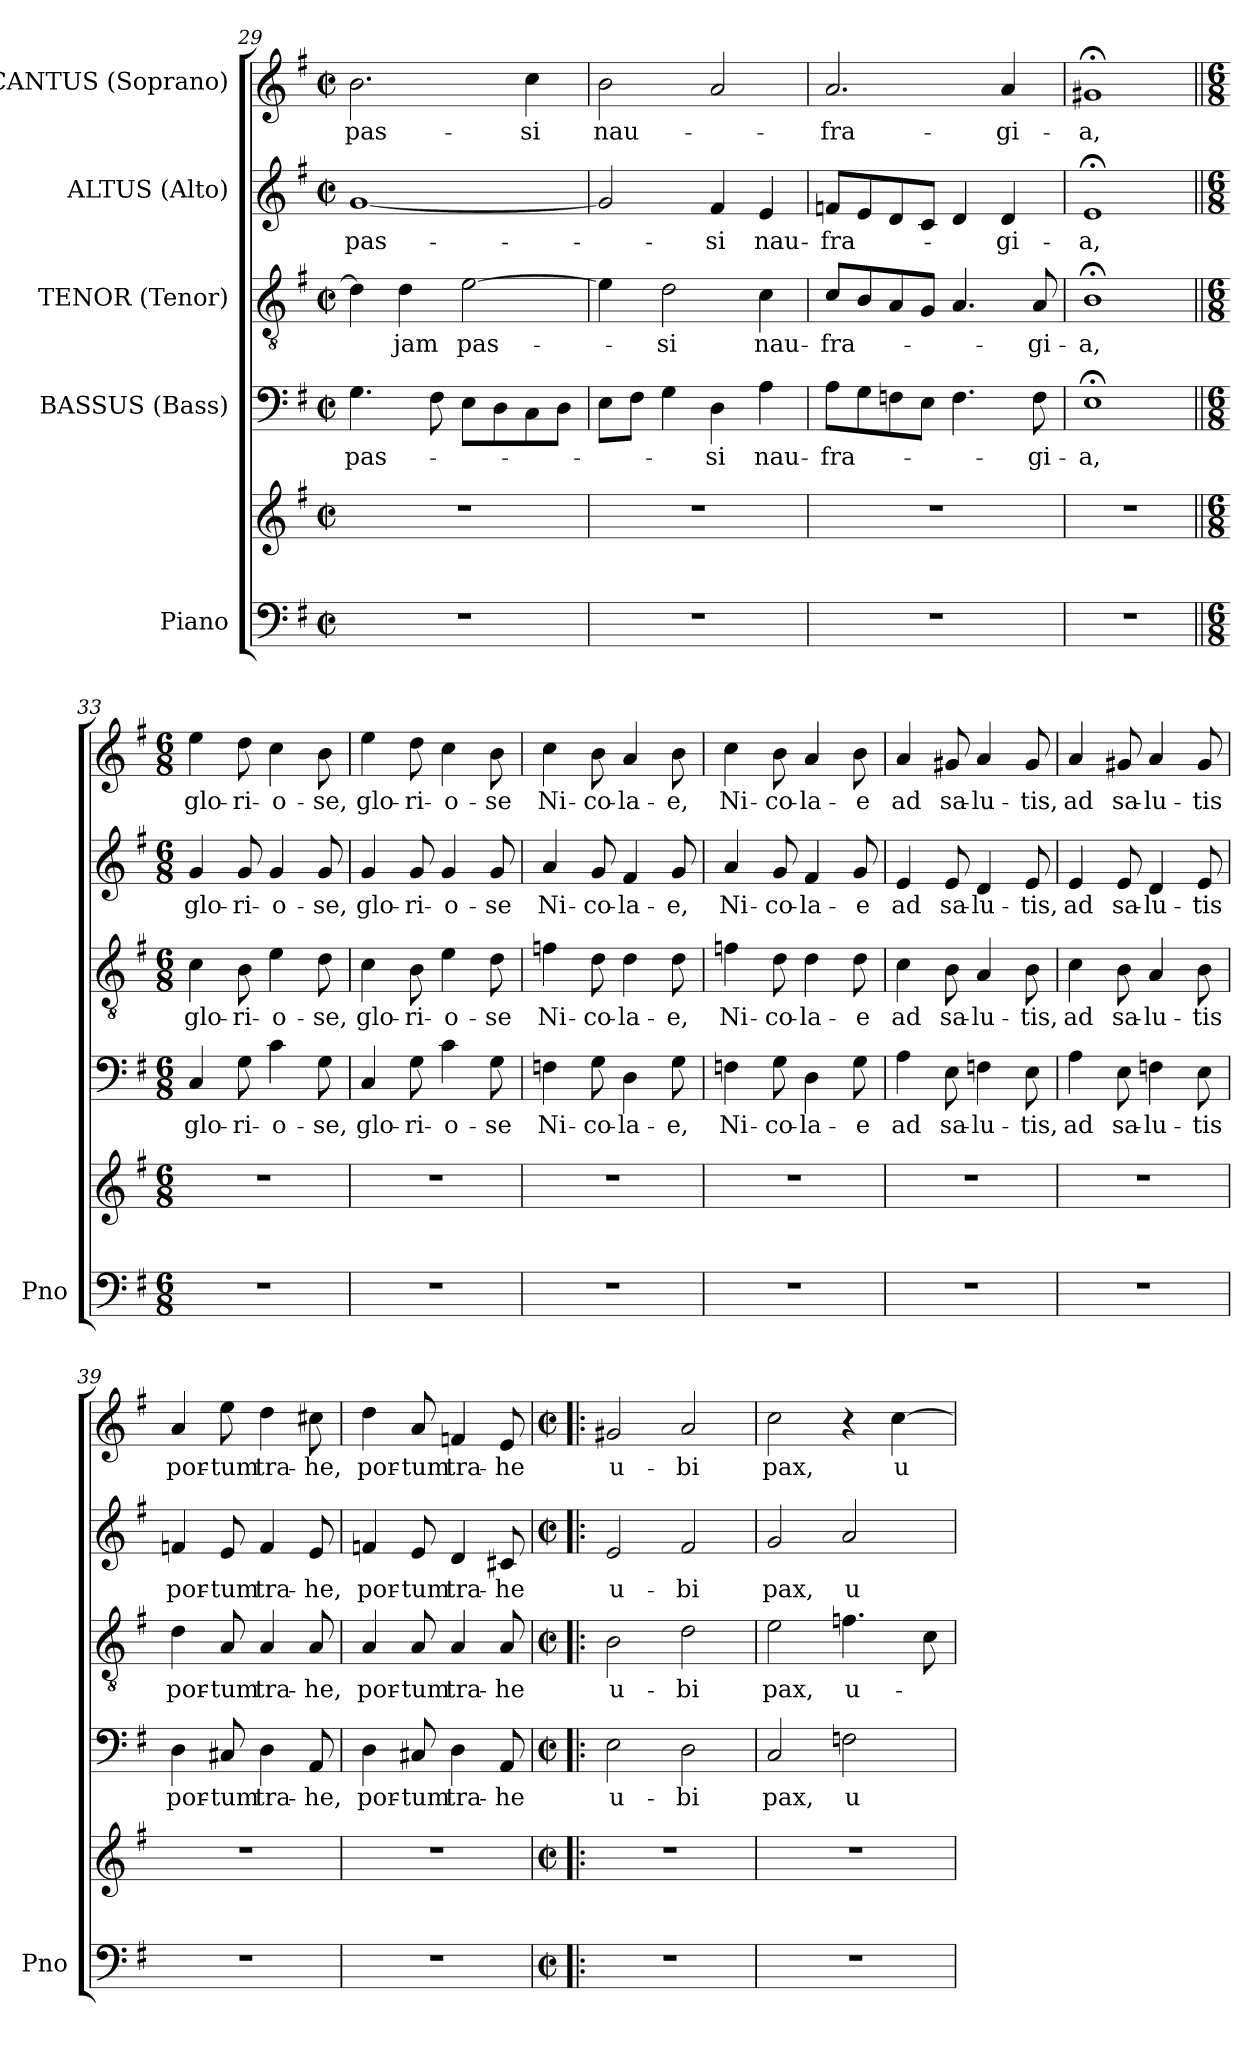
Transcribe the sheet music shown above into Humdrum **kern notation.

**kern	**kern	**kern	**text	**kern	**text	**kern	**text	**kern	**text
*part5	*part5	*part4	*part4	*part3	*part3	*part2	*part2	*part1	*part1
*staff6	*staff5	*staff4	*staff4	*staff3	*staff3	*staff2	*staff2	*staff1	*staff1
*I"Piano	*	*I"BASSUS (Bass)	*	*I"TENOR (Tenor)	*	*I"ALTUS (Alto)	*	*I"CANTUS (Soprano)	*
*I'Pno	*	*	*	*	*	*	*	*	*
*clefF4	*clefG2	*clefF4	*	*clefGv2	*	*clefG2	*	*clefG2	*
*k[f#]	*k[f#]	*k[f#]	*	*k[f#]	*	*k[f#]	*	*k[f#]	*
*G:	*G:	*G:	*	*G:	*	*G:	*	*G:	*
*M2/2	*M2/2	*M2/2	*	*M2/2	*	*M2/2	*	*M2/2	*
*met(c|)	*met(c|)	*met(c|)	*	*met(c|)	*	*met(c|)	*	*met(c|)	*
=29	=29	=29	=29	=29	=29	=29	=29	=29	=29
1r	1r	4.G\	pas-	4d\]	.	[1g	pas-	2.b\	pas-
.	.	.	.	4d\	jam	.	.	.	.
.	.	8F#\	.	.	.	.	.	.	.
.	.	8E\L	.	[2e\	pas-	.	.	.	.
.	.	8D\	.	.	.	.	.	.	.
.	.	8C\	.	.	.	.	.	4cc\	-si
.	.	8D\J	.	.	.	.	.	.	.
=30	=30	=30	=30	=30	=30	=30	=30	=30	=30
1r	1r	8E\L	.	4e\]	.	2g/]	.	2b\	nau-
.	.	8F#\J	.	.	.	.	.	.	.
.	.	4G\	.	2d\	-si	.	.	.	.
.	.	4D\	-si	.	.	4f#/	-si	2a/	.
.	.	4A\	nau-	4c\	nau-	4e/	nau-	.	.
!!LO:PB:g=z
=31	=31	=31	=31	=31	=31	=31	=31	=31	=31
1r	1r	8A\L	-­fra-	8c/L	-­fra-	8fn/L	-­fra-	2.a/	-­fra-
.	.	8G\	.	8B/	.	8e/	.	.	.
.	.	8Fn\	.	8A/	.	8d/	.	.	.
.	.	8E\J	.	8G/J	.	8c/J	.	.	.
.	.	4.F\	.	4.A/	.	4d/	.	.	.
.	.	.	.	.	.	4d/	-gi-	4a/	-gi-
.	.	8F\	-gi-	8A/	-gi-	.	.	.	.
=32	=32	=32	=32	=32	=32	=32	=32	=32	=32
1r	1r	1E;<	-a,	1B;<	-a,	1e;<	-a,	1g#X;<	-a,
=33||	=33||	=33||	=33||	=33||	=33||	=33||	=33||	=33||	=33||
*M6/8	*M6/8	*M6/8	*	*M6/8	*	*M6/8	*	*M6/8	*
2.r	2.r	4C/	glo-	4c\	glo-	4g/	glo-	4ee\	glo-
.	.	8G\	-ri-	8B\	-ri-	8g/	-ri-	8dd\	-ri-
.	.	4c\	-o-	4e\	-o-	4g/	-o-	4cc\	-o-
.	.	8G\	-se,	8d\	-se,	8g/	-se,	8b\	-se,
=34	=34	=34	=34	=34	=34	=34	=34	=34	=34
2.r	2.r	4C/	glo-	4c\	glo-	4g/	glo-	4ee\	glo-
.	.	8G\	-ri-	8B\	-ri-	8g/	-ri-	8dd\	-ri-
.	.	4c\	-o-	4e\	-o-	4g/	-o-	4cc\	-o-
.	.	8G\	-se	8d\	-se	8g/	-se	8b\	-se
=35	=35	=35	=35	=35	=35	=35	=35	=35	=35
2.r	2.r	4Fn\	Ni-	4fn\	Ni-	4a/	Ni-	4cc\	Ni-
.	.	8G\	-co-	8d\	-co-	8g/	-co-	8b\	-co-
.	.	4D\	-la-	4d\	-la-	4f#/	-la-	4a/	-la-
.	.	8G\	-e,	8d\	-e,	8g/	-e,	8b\	-e,
!!LO:LB:g=z
=36	=36	=36	=36	=36	=36	=36	=36	=36	=36
2.r	2.r	4Fn\	Ni-	4fn\	Ni-	4a/	Ni-	4cc\	Ni-
.	.	8G\	-co-	8d\	-co-	8g/	-co-	8b\	-co-
.	.	4D\	-la-	4d\	-la-	4f#/	-la-	4a/	-la-
.	.	8G\	-e	8d\	-e	8g/	-e	8b\	-e
=37	=37	=37	=37	=37	=37	=37	=37	=37	=37
2.r	2.r	4A\	ad	4c\	ad	4e/	ad	4a/	ad
.	.	8E\	sa-	8B\	sa-	8e/	sa-	8g#X/	sa-
.	.	4Fn\	-lu-	4A/	-lu-	4d/	-lu-	4a/	-lu-
.	.	8E\	-tis,	8B\	-tis,	8e/	-tis,	8g#/	-tis,
=38	=38	=38	=38	=38	=38	=38	=38	=38	=38
2.r	2.r	4A\	ad	4c\	ad	4e/	ad	4a/	ad
.	.	8E\	sa-	8B\	sa-	8e/	sa-	8g#X/	sa-
.	.	4Fn\	-lu-	4A/	-lu-	4d/	-lu-	4a/	-lu-
.	.	8E\	-tis	8B\	-tis	8e/	-tis	8g#/	-tis
=39	=39	=39	=39	=39	=39	=39	=39	=39	=39
2.r	2.r	4D\	por-	4d\	por-	4fn/	por-	4a/	por-
.	.	8C#X/	-tum	8A/	-tum	8e/	-tum	8ee\	-tum
.	.	4D\	tra-	4A/	tra-	4f/	tra-	4dd\	tra-
.	.	8AA/	-he,	8A/	-he,	8e/	-he,	8cc#X\	-he,
=40	=40	=40	=40	=40	=40	=40	=40	=40	=40
2.r	2.r	4D\	por-	4A/	por-	4fn/	por-	4dd\	por-
.	.	8C#X/	-tum	8A/	-tum	8e/	-tum	8a/	-tum
.	.	4D\	tra-	4A/	tra-	4d/	tra-	4fn/	tra-
.	.	8AA/	-he	8A/	-he	8c#X/	-he	8e/	-he
!!LO:LB:g=z
=41!|:	=41!|:	=41!|:	=41!|:	=41!|:	=41!|:	=41!|:	=41!|:	=41!|:	=41!|:
*M2/2	*M2/2	*M2/2	*	*M2/2	*	*M2/2	*	*M2/2	*
*met(c|)	*met(c|)	*met(c|)	*	*met(c|)	*	*met(c|)	*	*met(c|)	*
1r	1r	2E\	u-	2B\	u-	2e/	u-	2g#X/	u-
.	.	2D\	-bi	2d\	-bi	2f#/	-bi	2a/	-bi
=42	=42	=42	=42	=42	=42	=42	=42	=42	=42
1r	1r	2C/	pax,	2e\	pax,	2g/	pax,	2cc\	pax,
.	.	2Fn\	u-	4.fn\	u-	2a/	u-	4r	.
.	.	.	.	.	.	.	.	[4cc\	u-
.	.	.	.	8c\	.	.	.	.	.
=	=	=	=	=	=	=	=	=	=
*-	*-	*-	*-	*-	*-	*-	*-	*-	*-
